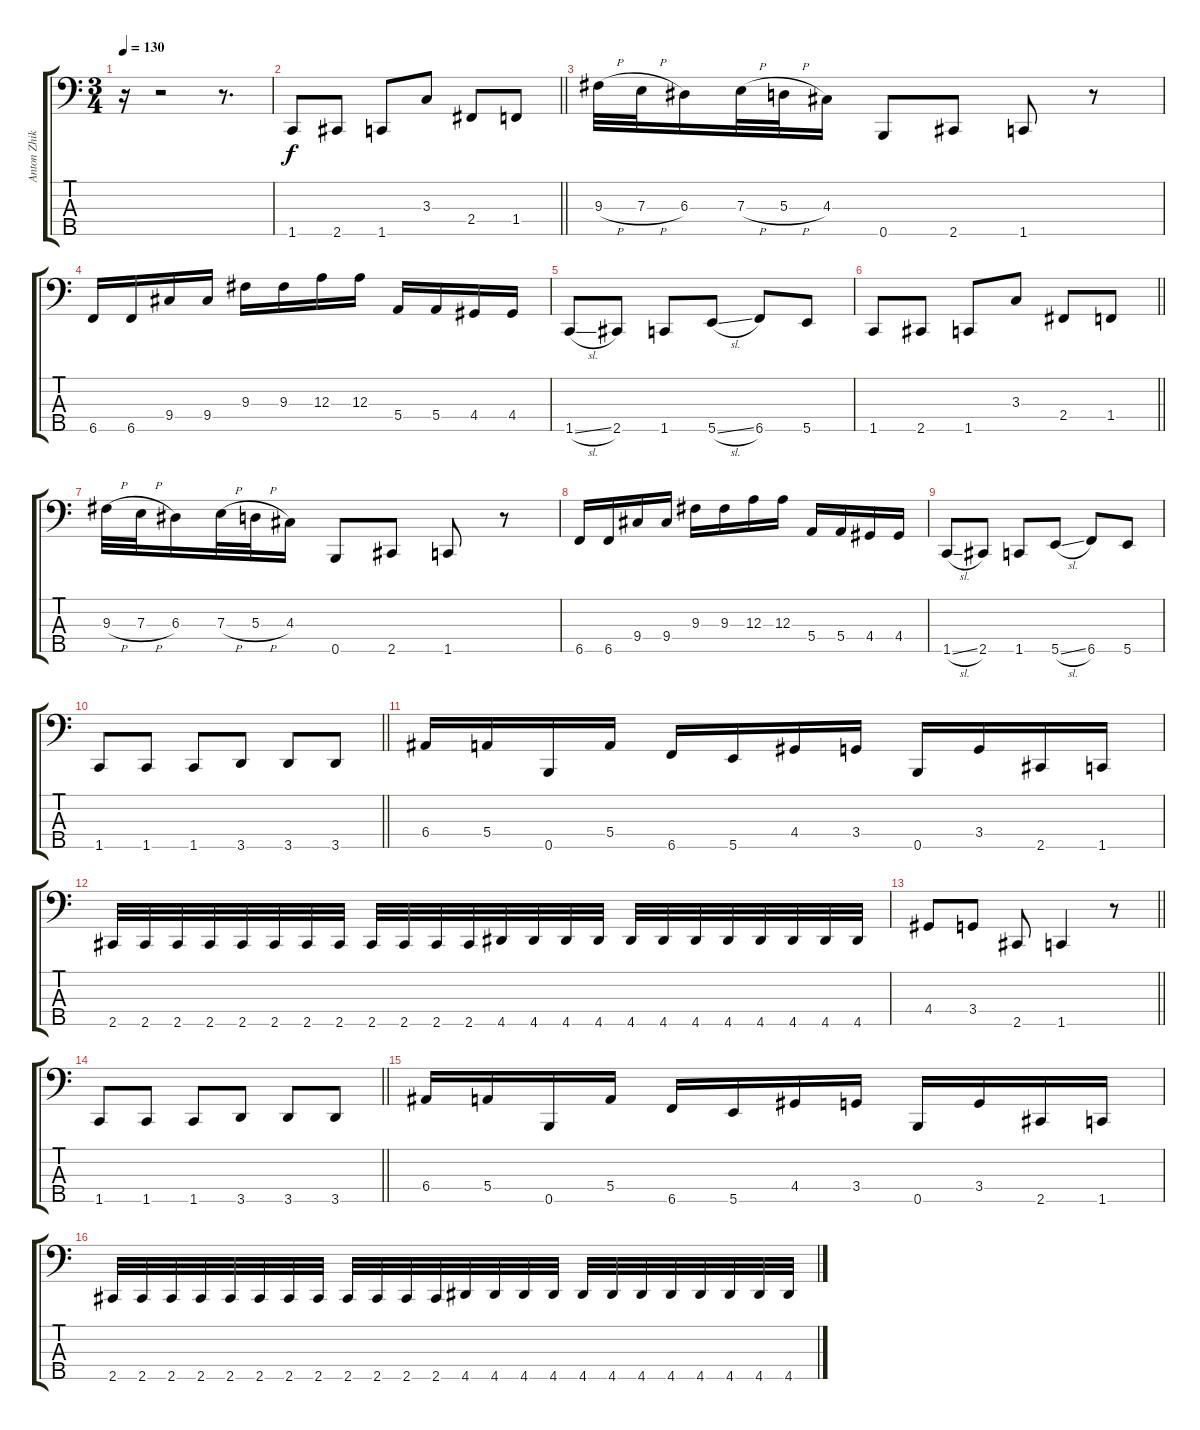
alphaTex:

\track ("Anton Zhikharev" "Anton Zhik") {instrument electricbassfinger}
\staff {score tabs}
\tuning (Gb2 D2 A1 E1 B0) {hide}
\ts (3 4)
\tempo 130
\clef f4
\ks c
r.16{dy f} r.2 r.8{d} |
\barLineRight lightlight
1.5.8 2.5.8 1.5.8 3.3.8 2.4.8 1.4.8 |
9.3{h}.32 7.3{h}.32 6.3.16 7.3{h}.32 5.3{h}.32 4.3.16 0.5.8 2.5.8 1.5.8 r.8 |
6.5.16 6.5.16 9.4.16 9.4.16 9.3.16 9.3.16 12.3.16 12.3.16 5.4.16 5.4.16 4.4.16 4.4.16 |
1.5{sl}.8 2.5.8 1.5.8 5.5{sl}.8 6.5.8 5.5.8 |
\barLineRight lightlight
1.5.8 2.5.8 1.5.8 3.3.8 2.4.8 1.4.8 |
9.3{h}.32 7.3{h}.32 6.3.16 7.3{h}.32 5.3{h}.32 4.3.16 0.5.8 2.5.8 1.5.8 r.8 |
6.5.16 6.5.16 9.4.16 9.4.16 9.3.16 9.3.16 12.3.16 12.3.16 5.4.16 5.4.16 4.4.16 4.4.16 |
1.5{sl}.8 2.5.8 1.5.8 5.5{sl}.8 6.5.8 5.5.8 |
\barLineRight lightlight
1.5.8 1.5.8 1.5.8 3.5.8 3.5.8 3.5.8 |
6.4.16 5.4.16 0.5.16 5.4.16 6.5.16 5.5.16 4.4.16 3.4.16 0.5.16 3.4.16 2.5.16 1.5.16 |
2.5.32 2.5.32 2.5.32 2.5.32 2.5.32 2.5.32 2.5.32 2.5.32 2.5.32 2.5.32 2.5.32 2.5.32 4.5.32 4.5.32 4.5.32 4.5.32 4.5.32 4.5.32 4.5.32 4.5.32 4.5.32 4.5.32 4.5.32 4.5.32 |
\barLineRight lightlight
4.4.8 3.4.8 2.5.8 1.5.4 r.8 |
\barLineRight lightlight
1.5.8 1.5.8 1.5.8 3.5.8 3.5.8 3.5.8 |
6.4.16 5.4.16 0.5.16 5.4.16 6.5.16 5.5.16 4.4.16 3.4.16 0.5.16 3.4.16 2.5.16 1.5.16 |
2.5.32 2.5.32 2.5.32 2.5.32 2.5.32 2.5.32 2.5.32 2.5.32 2.5.32 2.5.32 2.5.32 2.5.32 4.5.32 4.5.32 4.5.32 4.5.32 4.5.32 4.5.32 4.5.32 4.5.32 4.5.32 4.5.32 4.5.32 4.5.32
